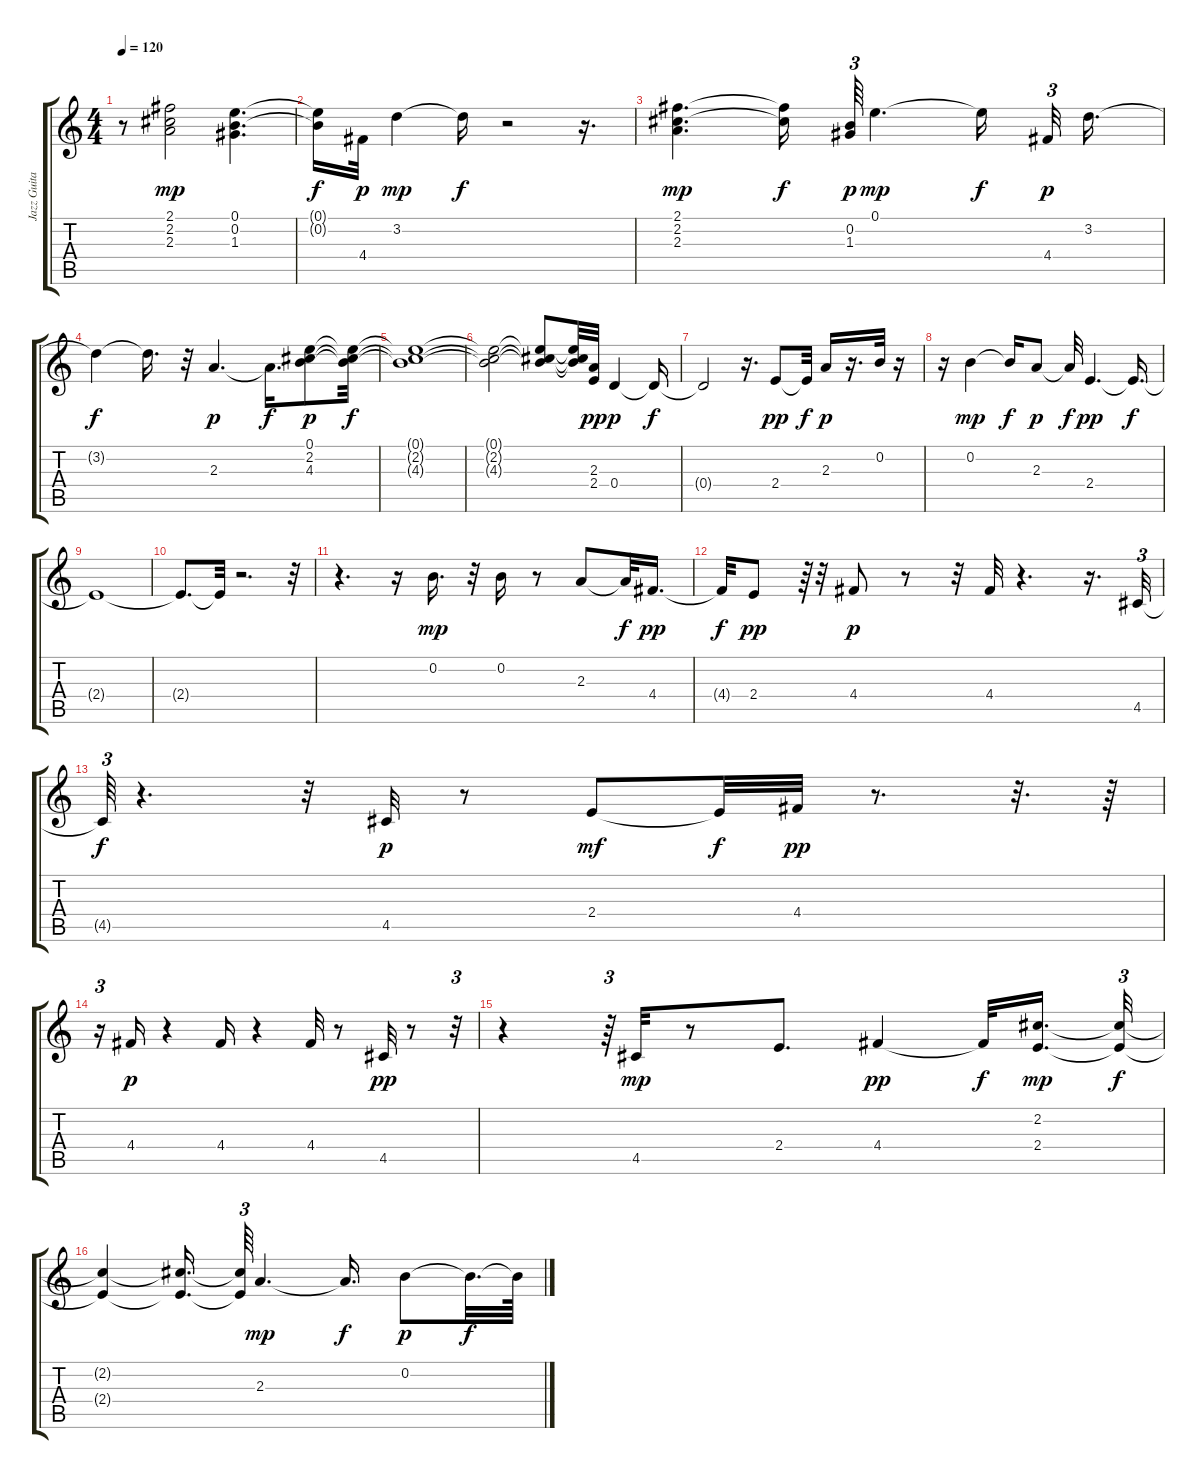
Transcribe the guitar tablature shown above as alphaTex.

\track ("Jazz Guitar" "Jazz Guita") {instrument electricguitarjazz}
\staff {score tabs}
\tuning (E4 B3 G3 D3 A2 E2) {hide}
\ts (4 4)
\tempo 120
\clef g2
\ks c
r.8{dy mp} (2.1 2.2 2.3).2 (0.1 0.2 1.3).4{d} |
(0.1{t} 0.2{t}).16{dy f} 4.4.32{dy p} 3.2.4{dy mp} 3.2{t}.16{dy f} r.2 r.16{d} |
(2.1 2.2 2.3).4{d dy mp} (2.1{t} 2.2{t}).16{dy f} (0.2 1.3).64{tu (3 2) dy p} 0.1.4{d dy mp} 0.1{t}.16{dy f beam splitsecondary} 4.4.32{tu (3 2) dy p} 3.2.16{d} |
3.2{t}.4{dy f} 3.2{t}.16{d} r.32 2.3.4{d dy p} 2.3{t}.16{d dy f} (0.1 2.2 4.3).8{dy p} (0.1{t} 2.2{t} 4.3{t}).32{dy f} |
(0.1{t} 2.2{t} 4.3{t}).1 |
(0.1{t} 2.2{t} 4.3{t}).2 (0.1{t} 2.2{t} 4.3{t}).8 (0.1{t} 2.2{t} 4.3{t}).32 (2.3 2.4).32{dy pp} 0.4.4{dy p} 0.4{t}.16{dy f} |
0.4{t}.2 r.16{d} 2.4.8{dy pp} 2.4{t}.32{dy f} 2.3.16{dy p} r.16{d} 0.2.32 r.16 |
r.16 0.2.4{dy mp} 0.2{t}.16{dy f} 2.3.8{dy p} 2.3{t}.32{dy f} 2.4.4{d dy pp} 2.4{t}.16{d dy f} |
2.4{t}.1 |
2.4{t}.8{d} 2.4{t}.32 r.2{d} r.32 |
r.4{d} r.16 0.2.16{d dy mp} r.32 0.2.16 r.8 2.3.8 2.3{t}.32{dy f} 4.4.16{d dy pp} |
4.4{t}.32{dy f} 2.4.8{dy pp} r.64{tu (3 2)} r.32 4.4.8{dy p} r.8 r.32 4.4.32 r.4{d} r.16{d} 4.5.32{tu (3 2)} |
4.5{t}.64{tu (3 2) dy f} r.4{d} r.32 4.5.32{dy p} r.8 2.4.8{dy mf} 2.4{t}.32{dy f} 4.4.32{dy pp} r.8{d} r.32{d} r.64 |
r.16{tu (3 2)} 4.4.16{dy p} r.4 4.4.16 r.4 4.4.32 r.8 4.5.32{dy pp} r.8 r.32{tu (3 2)} |
r.4 r.64{tu (3 2)} 4.5.32{dy mp} r.8 2.4.8{d} 4.4.4{dy pp} 4.4{t}.32{dy f} (2.2 2.4).16{d dy mp beam splitsecondary} (2.2{t} 2.4{t}).32{tu (3 2) dy f} |
(2.2{t} 2.4{t}).4 (2.2{t} 2.4{t}).16{d} (2.2{t} 2.4{t}).64{tu (3 2)} 2.3.4{d dy mp} 2.3{t}.16{d dy f} 0.2.8{dy p} 0.2{t}.32{d dy f} 0.2{t}.64
